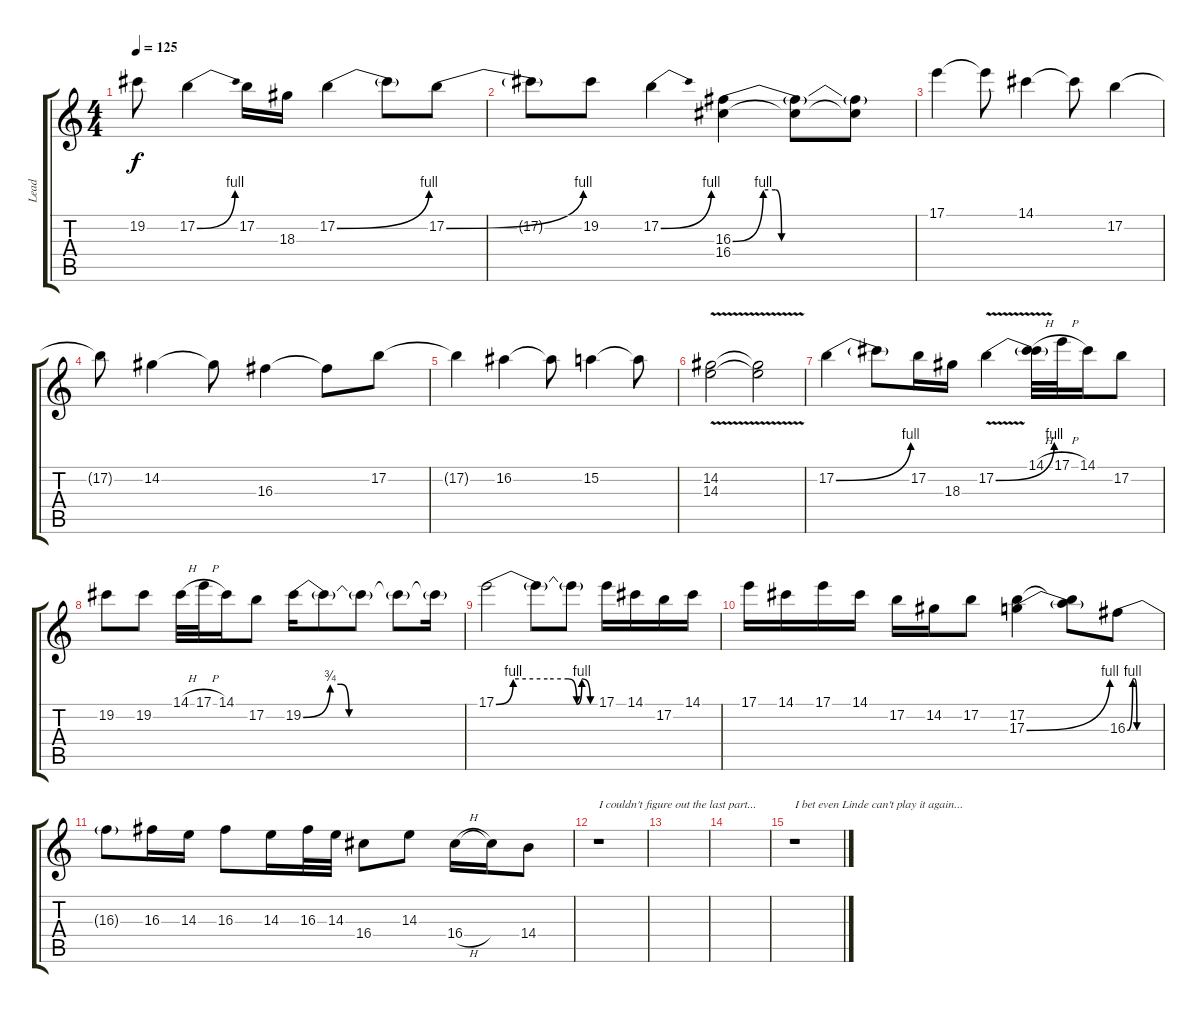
\track ("Lead" "Lead") {instrument distortionguitar}
\staff {score tabs}
\tuning (B3 Gb3 D3 A2 E2 B1) {hide}
\ts (4 4)
\tempo 125
\clef g2
\ks c
19.2.8{dy f} 17.2{be (bend 0 0 60 4)}.4 17.2.16 18.3.16 17.2{be (bend 0 0 60 4)}.4 17.2{t}.8 17.2{be (bend 0 0 60 4)}.8 |
17.2{t}.8 19.2.8 17.2{be (bend 0 0 60 4)}.4 (16.3{be (custom 0 0 10 4 14 4 16 0 18 0 26 0 31 0 51 0 58 0 60 0)} 16.4).4 (16.3{t} 16.4{t}).8 (16.3{t} 16.4{t}).8 |
17.1.4 17.1{t}.8 14.1.4 14.1{t}.8 17.2.4 |
17.2{t}.8 14.2.4 14.2{t}.8 16.3.4 16.3{t}.8 17.2.8 |
17.2{t}.4 16.2.4 16.2{t}.8 15.2.4 15.2{t}.8 |
(14.2 14.3{v}).2 (14.2{t} 14.3{t}).2 |
17.2{be (bend 0 0 60 4)}.4 17.2{t}.8 17.2.16 18.3.16 17.2{be (bend 0 0 60 4) v}.4 (14.1{h} 17.2{t}).32 17.1{h}.32 14.1.16 17.2.8 |
19.2.8 19.2.8 14.1{h}.32 17.1{h}.32 14.1.16 17.2.8 19.2{be (custom 0 0 10 3 14 3 17 0 20 0 30 0 60 0)}.16 19.2{t}.8 19.2{t}.8 19.2{t}.8 19.2{t}.16 |
17.1{be (custom 0 0 10 4 30 4 42 4 47 0 50 4 55 0 60 0)}.2 17.1{t}.8 17.1{t}.8 17.1.16 14.1.16 17.2.16 14.1.16 |
17.1.16 14.1.16 17.1.16 14.1.16 17.2.16 14.2.16 17.2.8 (17.2 17.3{be (bend 0 0 60 4)}).4 (17.2{t} 17.3{t}).8 16.3{be (custom 0 0 10 4 14 4 18 0 30 0 60 0)}.8 |
16.3{t}.8 16.3.16 14.3.16 16.3.8 14.3.16 16.3.32 14.3.32 16.4.8 14.3.8 16.4{h}.16 16.4{t}.16 14.4.8 |
r.1{txt "I couldn't figure out the last part..."} |
|
|
r.1{txt "I bet even Linde can't play it again..."}
